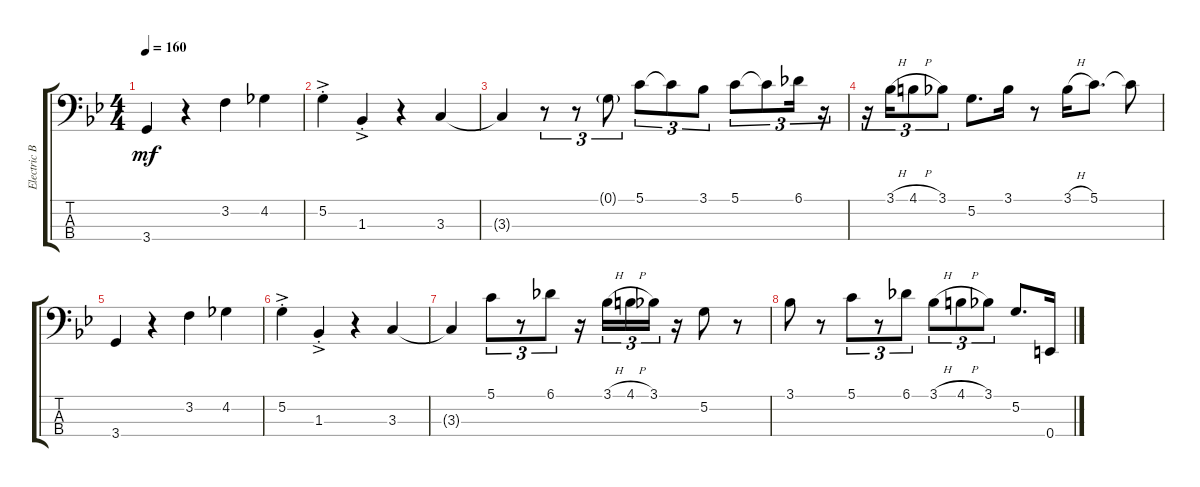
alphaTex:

\track ("Electric Bass" "Electric B") {instrument electricbassfinger}
\staff {score tabs}
\tuning (G2 D2 A1 E1) {hide}
\ts (4 4)
\tempo 160
\clef f4
\ks bb
3.4.4{dy mf instrument electricbassfinger} r.4 3.2.4 4.2.4 |
5.2{ac st}.4 1.3{ac st}.4 r.4 3.3.4 |
3.3{t}.4 r.8{tu (3 2)} r.8{tu (3 2)} 0.1{g}.8{tu (3 2)} 5.1.8{tu (3 2)} 5.1{t}.8{tu (3 2)} 3.1.8{tu (3 2)} 5.1.8{tu (3 2)} 5.1{t}.8{tu (3 2)} 6.1.16{tu (3 2)} r.16{tu (3 2)} |
r.16{tu (3 2)} 3.1{h}.16{tu (3 2)} 4.1{h}.8{tu (3 2)} 3.1.8{tu (3 2)} 5.2.8{d} 3.1.16 r.8 3.1{h}.16 5.1.8{d} 5.1{t}.8 |
3.4.4 r.4 3.2.4 4.2.4 |
5.2{ac st}.4 1.3{ac st}.4 r.4 3.3.4 |
3.3{t}.4 5.1.8{tu (3 2)} r.8{tu (3 2)} 6.1.8{tu (3 2)} r.16 3.1{h}.16{tu (3 2)} 4.1{h}.16{tu (3 2)} 3.1.16{tu (3 2)} r.16 5.2.8 r.8 |
3.1.8 r.8 5.1.8{tu (3 2)} r.8{tu (3 2)} 6.1.8{tu (3 2)} 3.1{h}.8{tu (3 2)} 4.1{h}.8{tu (3 2)} 3.1.8{tu (3 2)} 5.2.8{d} 0.4.16
